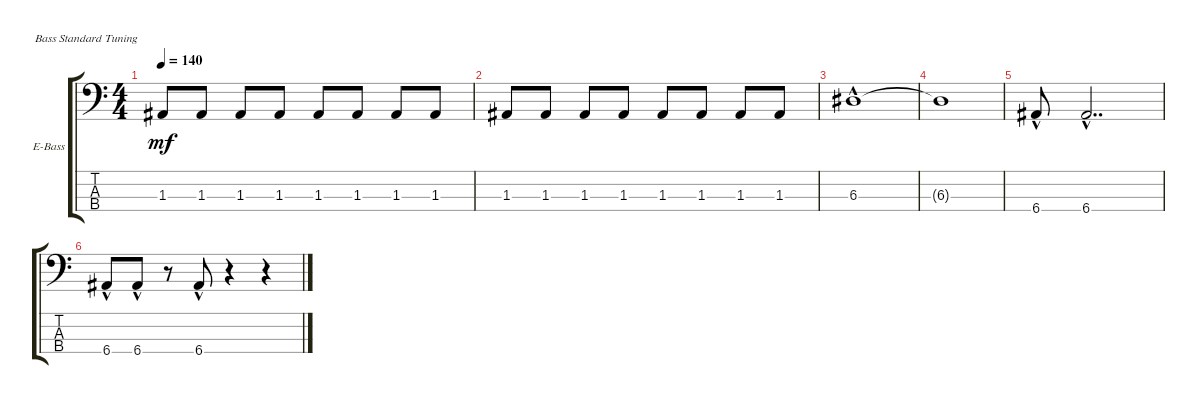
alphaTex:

\defaultSystemsLayout 4
\bracketExtendMode groupsimilarinstruments
\firstSystemTrackNameOrientation horizontal
\otherSystemsTrackNameOrientation horizontal
\track ("Electric Bass" "E-Bass") {instrument electricbassfinger}
\staff {score tabs}
\tuning (G2 D2 A1 E1)
\ts (4 4)
\tempo 140
\clef f4
\scale
0.333333
\ks c
1.3.8{dy mf} 1.3.8 1.3.8 1.3.8 1.3.8 1.3.8 1.3.8 1.3.8 |
\scale
0.333333 1.3.8 1.3.8 1.3.8 1.3.8 1.3.8 1.3.8 1.3.8 1.3.8 |
\scale
0.333333 6.3{hac}.1 |
6.3{t}.1 |
6.4{hac}.8 6.4{hac}.2{dd} |
6.4{hac}.8 6.4{hac}.8 r.8 6.4{hac}.8 r.4 r.4
